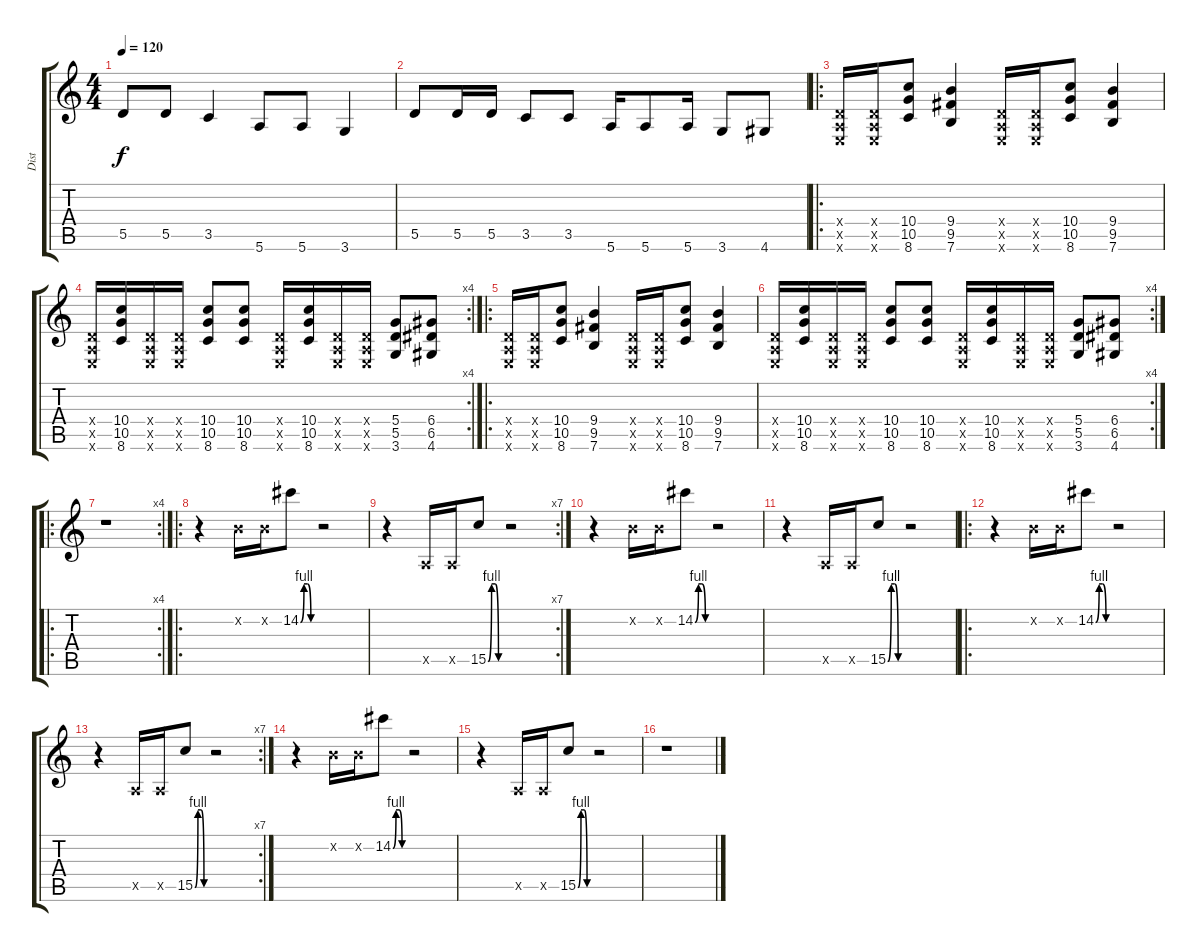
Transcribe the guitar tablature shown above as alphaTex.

\track ("Dist" "Dist") {instrument distortionguitar}
\staff {score tabs}
\tuning (E4 B3 G3 D3 A2 E2) {hide}
\ts (4 4)
\tempo 120
\clef g2
\ks c
5.5.8{dy f} 5.5.8 3.5.4 5.6.8 5.6.8 3.6.4 |
5.5.8 5.5.16 5.5.16 3.5.8 3.5.8 5.6.16 5.6.8 5.6.16 3.6.8 4.6.8 |
\ro
(0.4{x} 0.5{x} 0.6{x}).16 (0.4{x} 0.5{x} 0.6{x}).16 (10.4 10.5 8.6).8 (9.4 9.5 7.6).4 (0.4{x} 0.5{x} 0.6{x}).16 (0.4{x} 0.5{x} 0.6{x}).16 (10.4 10.5 8.6).8 (9.4 9.5 7.6).4 |
\rc 4
(0.4{x} 0.5{x} 0.6{x}).16 (10.4 10.5 8.6).16 (0.4{x} 0.5{x} 0.6{x}).16 (0.4{x} 0.5{x} 0.6{x}).16 (10.4 10.5 8.6).8 (10.4 10.5 8.6).8 (0.4{x} 0.5{x} 0.6{x}).16 (10.4 10.5 8.6).16 (0.4{x} 0.5{x} 0.6{x}).16 (0.4{x} 0.5{x} 0.6{x}).16 (5.4 5.5 3.6).8 (6.4 6.5 4.6).8 |
\ro
(0.4{x} 0.5{x} 0.6{x}).16 (0.4{x} 0.5{x} 0.6{x}).16 (10.4 10.5 8.6).8 (9.4 9.5 7.6).4 (0.4{x} 0.5{x} 0.6{x}).16 (0.4{x} 0.5{x} 0.6{x}).16 (10.4 10.5 8.6).8 (9.4 9.5 7.6).4 |
\rc 4
(0.4{x} 0.5{x} 0.6{x}).16 (10.4 10.5 8.6).16 (0.4{x} 0.5{x} 0.6{x}).16 (0.4{x} 0.5{x} 0.6{x}).16 (10.4 10.5 8.6).8 (10.4 10.5 8.6).8 (0.4{x} 0.5{x} 0.6{x}).16 (10.4 10.5 8.6).16 (0.4{x} 0.5{x} 0.6{x}).16 (0.4{x} 0.5{x} 0.6{x}).16 (5.4 5.5 3.6).8 (6.4 6.5 4.6).8 |
\ro
\rc 4
r.1 |
\ro
r.4{volume 10 instrument distortionguitar} 0.2{x}.16 0.2{x}.16 14.2{be (custom 0 0 15 4 30 4 45 0 60 0)}.8 r.2 |
\rc 7
r.4 0.5{x}.16 0.5{x}.16 15.5{be (custom 0 0 15 4 30 4 45 0 60 0)}.8 r.2 |
r.4 0.2{x}.16 0.2{x}.16 14.2{be (custom 0 0 15 4 30 4 45 0 60 0)}.8 r.2 |
r.4 0.5{x}.16 0.5{x}.16 15.5{be (custom 0 0 15 4 30 4 45 0 60 0)}.8 r.2 |
\ro
r.4 0.2{x}.16 0.2{x}.16 14.2{be (custom 0 0 15 4 30 4 45 0 60 0)}.8 r.2 |
\rc 7
r.4 0.5{x}.16 0.5{x}.16 15.5{be (custom 0 0 15 4 30 4 45 0 60 0)}.8 r.2 |
r.4 0.2{x}.16 0.2{x}.16 14.2{be (custom 0 0 15 4 30 4 45 0 60 0)}.8 r.2 |
r.4 0.5{x}.16 0.5{x}.16 15.5{be (custom 0 0 15 4 30 4 45 0 60 0)}.8 r.2 |
r.1
